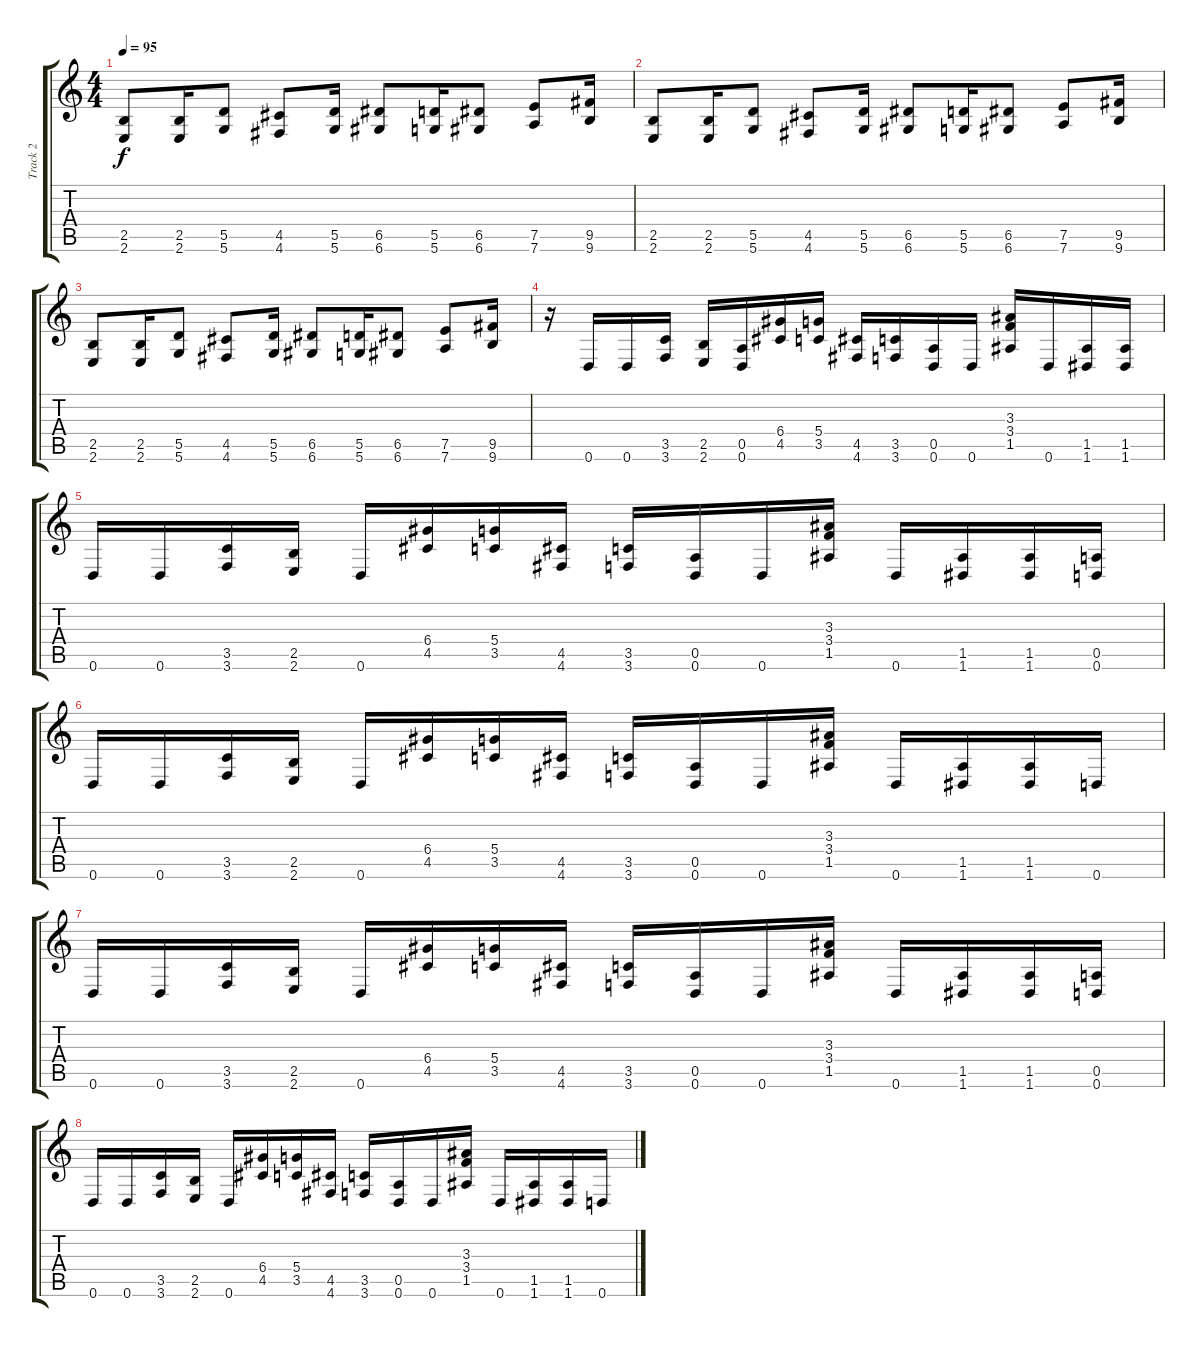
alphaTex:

\track ("Track 2" "Track 2") {instrument distortionguitar}
\staff {score tabs}
\tuning (E4 B3 G3 D3 A2 D2) {hide}
\ts (4 4)
\tempo 95
\clef g2
\ks c
(2.5 2.6).8{dy f} (2.5 2.6).16 (5.5 5.6).8 (4.5 4.6).8 (5.5 5.6).16 (6.5 6.6).8 (5.5 5.6).16 (6.5 6.6).8 (7.5 7.6).8 (9.5 9.6).16 |
(2.5 2.6).8 (2.5 2.6).16 (5.5 5.6).8 (4.5 4.6).8 (5.5 5.6).16 (6.5 6.6).8 (5.5 5.6).16 (6.5 6.6).8 (7.5 7.6).8 (9.5 9.6).16 |
(2.5 2.6).8 (2.5 2.6).16 (5.5 5.6).8 (4.5 4.6).8 (5.5 5.6).16 (6.5 6.6).8 (5.5 5.6).16 (6.5 6.6).8 (7.5 7.6).8 (9.5 9.6).16 |
r.16 0.6.16 0.6.16 (3.5 3.6).16 (2.5 2.6).16 (0.5 0.6).16 (6.4 4.5).16 (5.4 3.5).16 (4.5 4.6).16 (3.5 3.6).16 (0.5 0.6).16 0.6.16 (3.3 3.4 1.5).16 0.6.16 (1.5 1.6).16 (1.5 1.6).16 |
0.6.16 0.6.16 (3.5 3.6).16 (2.5 2.6).16 0.6.16 (6.4 4.5).16 (5.4 3.5).16 (4.5 4.6).16 (3.5 3.6).16 (0.5 0.6).16 0.6.16 (3.3 3.4 1.5).16 0.6.16 (1.5 1.6).16 (1.5 1.6).16 (0.5 0.6).16 |
0.6.16 0.6.16 (3.5 3.6).16 (2.5 2.6).16 0.6.16 (6.4 4.5).16 (5.4 3.5).16 (4.5 4.6).16 (3.5 3.6).16 (0.5 0.6).16 0.6.16 (3.3 3.4 1.5).16 0.6.16 (1.5 1.6).16 (1.5 1.6).16 0.6.16 |
0.6.16 0.6.16 (3.5 3.6).16 (2.5 2.6).16 0.6.16 (6.4 4.5).16 (5.4 3.5).16 (4.5 4.6).16 (3.5 3.6).16 (0.5 0.6).16 0.6.16 (3.3 3.4 1.5).16 0.6.16 (1.5 1.6).16 (1.5 1.6).16 (0.5 0.6).16 |
0.6.16 0.6.16 (3.5 3.6).16 (2.5 2.6).16 0.6.16 (6.4 4.5).16 (5.4 3.5).16 (4.5 4.6).16 (3.5 3.6).16 (0.5 0.6).16 0.6.16 (3.3 3.4 1.5).16 0.6.16 (1.5 1.6).16 (1.5 1.6).16 0.6.16
